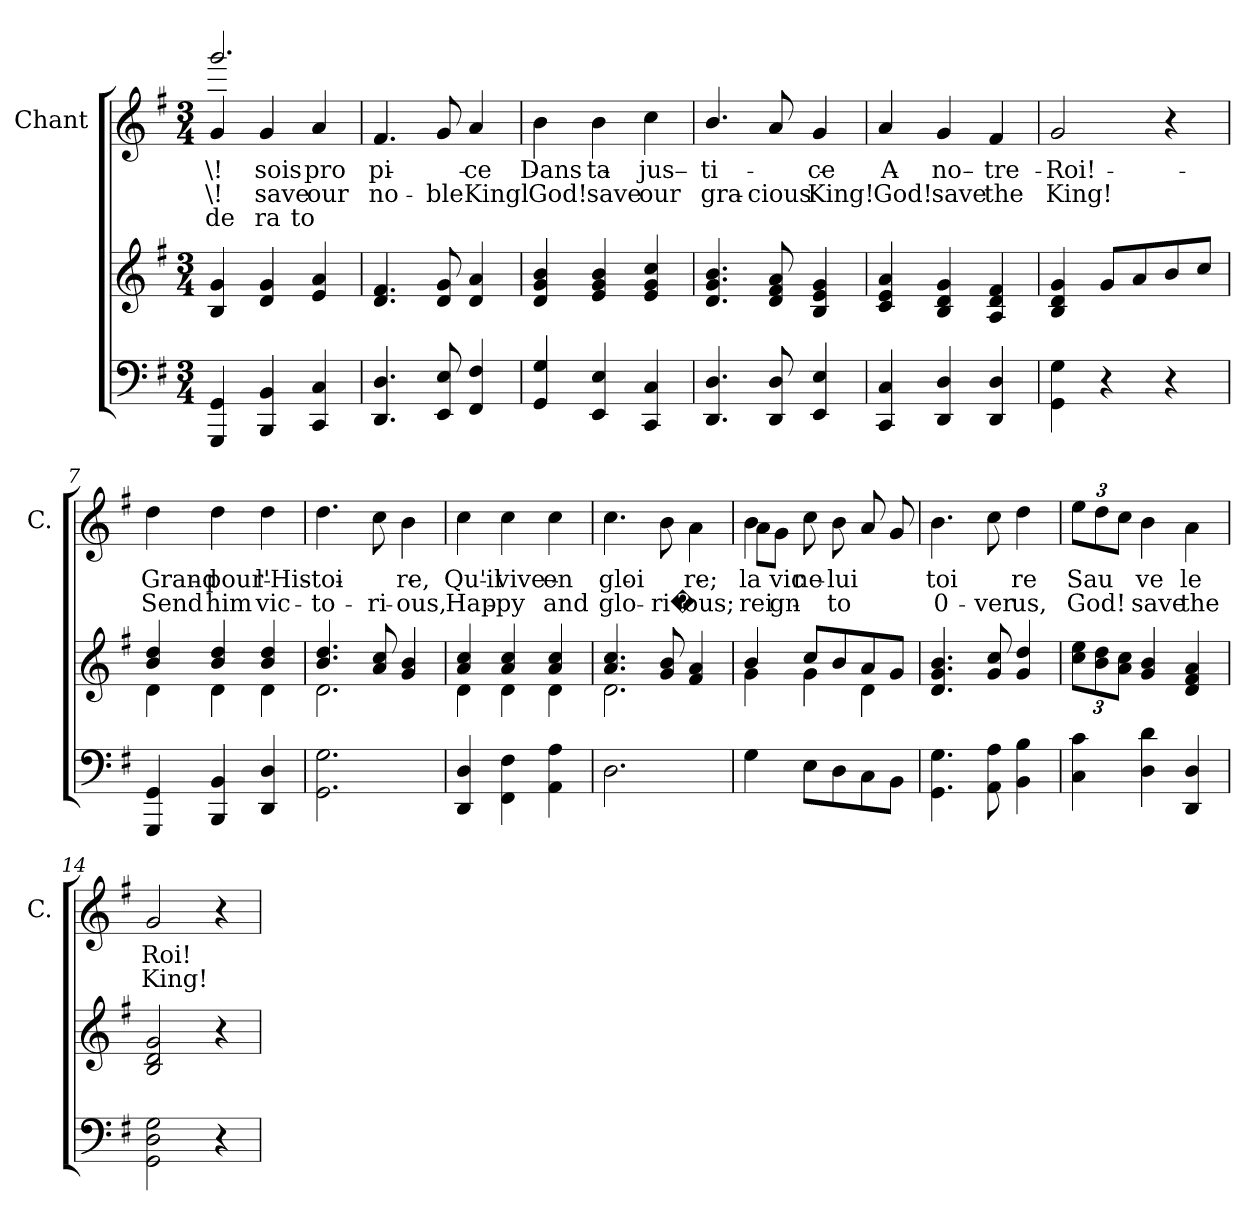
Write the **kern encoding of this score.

**kern	**kern	**kern	**text	**text	**text
*part3	*part2	*part1	*part1	*part1	*part1
*staff3	*staff2	*staff1	*staff1	*staff1	*staff1
*	*	*I"Chant	*	*	*
*	*	*I'C.	*	*	*
*clefF4	*clefG2	*clefG2	*	*	*
*k[f#]	*k[f#]	*k[f#]	*	*	*
*M3/4	*M3/4	*M3/4	*	*	*
=1	=1	=1	=1	=1	=1
*	*	*^	*	*	*
4GGi/ 4GGGi/	4gj/ 4Bj/	2.gggj/	4gi/	\!	\!	de
4BBi/ 4BBBi/	4gj/ 4dj/	.	4gi/	sois	save	ra
4Ci/ 4CCi/	4aj/ 4ej/	.	4ai/	pro-	our	to
*	*	*v	*v	*	*	*
=2	=2	=2	=2	=2	=2
4.Di/ 4.DDi/	4.f#j/ 4.dj/	4.f#j/	pi-	no-	.
8Ei/ 8EEi/	8gj/ 8dj/	8gj/	--	ble	.
4F#i/ 4FF#i/	4aj/ 4dj/	4aj/	ce	Kingl	.
=3	=3	=3	=3	=3	=3
4Gi/ 4GGi/	4bj/ 4gj/ 4dj/	4bj\	Dans	God!	.
4Ei/ 4EEi/	4bj/ 4gj/ 4ej/	4bj\	ta	save	.
4Ci/ 4CCi/	4ccj/ 4gj/ 4ej/	4ccj\	jus-	our	.
=4	=4	=4	=4	=4	=4
4.Di/ 4.DDi/	4.bj/ 4.gj/ 4.dj/	4.bj/	ti-	gra-	.
8Di/ 8DDi/	8aj/ 8f#j/ 8dj/	8aj/	--	cious	.
4Ei/ 4EEi/	4gj/ 4ej/ 4Bj/	4gj/	ce	King!	.
!!LO:LB:g=z
=5	=5	=5	=5	=5	=5
4Ci/ 4CCi/	4aj/ 4ej/ 4cj/	4aj/	A	God!	.
4Di/ 4DDi/	4gj/ 4dj/ 4Bj/	4gj/	no-	save	.
4Di/ 4DDi/	4f#j/ 4dj/ 4Aj/	4f#j/	tre	the	.
=6	=6	=6	=6	=6	=6
4GGi\ 4Gi\	4gj/ 4dj/ 4Bj/	2gj/	Roi!	King!	.
4r	8gj/L	.	.	.	.
.	8aj/	.	.	.	.
4r	8bj/	4r	.	.	.
.	8ccj/J	.	.	.	.
=7	=7	=7	=7	=7	=7
*	*^	*	*	*	*
4GGi/ 4GGGi/	4ddj/ 4bj/	4dZ\	4ddj\	Grand	Send	.
4BBi/ 4BBBi/	4ddj/ 4bj/	4dZ\	4ddj\	pour	him	.
4Di/ 4DDi/	4bj/ 4ddj/	4dZ\	4ddj\	l'His-	vic-	.
=8	=8	=8	=8	=8	=8	=8
2.GGi\ 2.Gi\	4.ddj/ 4.bj/	2.dZ\	4.ddj\	toi-	to-	.
.	8ccj/ 8aj/	.	8ccj\	--	ri-	.
.	4bj/ 4gj/	.	4bj\	re,	ous,	.
!!LO:LB:g=z
=9	=9	=9	=9	=9	=9	=9
4Di/ 4DDi/	4ccj/ 4aj/	4dZ\	4ccj\	Qu'il	Hap-	.
4FF#i\ 4F#i\	4ccj/ 4aj/	4dZ\	4ccj\	vive	py	.
4AAi\ 4Ai\	4ccj/ 4aj/	4dZ\	4ccj\	en	and	.
=10	=10	=10	=10	=10	=10	=10
2.Di\	4.ccj/ 4.aj/	2.dZ\	4.ccj\	gloi-	glo-	.
.	8bj/ 8gj/	.	8bj\	--	ri�	.
.	4aj/ 4f#j/	.	4aj\	re;	ous;	.
=11	=11	=11	=11	=11	=11	=11
*	*	*	*^	*	*	*
4Gi\	4bj/	4gZ\	4bj\	8ai\L	la	rei-	.
.	.	.	.	8gi\J	vic-	gn	.
8Ei\L	8ccj/L	4gZ\	8ccj\	2ryy	ne-	.	.
8Di\	8bj/	.	8bj\	.	lui	to	.
8Ci\	8aj/	4dZ\	8aj/	.	.	.	.
8BBi\J	8gj/J	.	8gj/	.	.	.	.
*	*v	*v	*	*	*	*	*
*	*	*v	*v	*	*	*
=12	=12	=12	=12	=12	=12
4.GGi\ 4.Gi\	4.bj/ 4.gj/ 4.dj/	4.bj\	toi-	0--	.
8AAi\ 8Ai\	8ccj/ 8gj/	8ccj\	--	ver	.
4BBi\ 4Bi\	4ddj/ 4gj/	4ddj\	re	us,	.
!!LO:PB:g=z
=13	=13	=13	=13	=13	=13
4Ci\ 4ci\	12ccj\ 12eej\L	12eej\L	Sau	God!	.
.	12bj\ 12ddj\	12ddj\	--	.	.
.	12aj\ 12ccj\J	12ccj\J	.	.	.
4Di\ 4di\	4bj/ 4gj/	4bj\	ve	save	.
4Di/ 4DDi/	4aj/ 4f#j/ 4dj/	4aj\	le	the	.
=14	=14	=14	=14	=14	=14
2GGi\ 2Gi\ 2Di\	2gj/ 2dj/ 2Bj/	2gj/	Roi!	King!	.
4r	4r	4r	.	.	.
=	=	=	=	=	=
*-	*-	*-	*-	*-	*-
